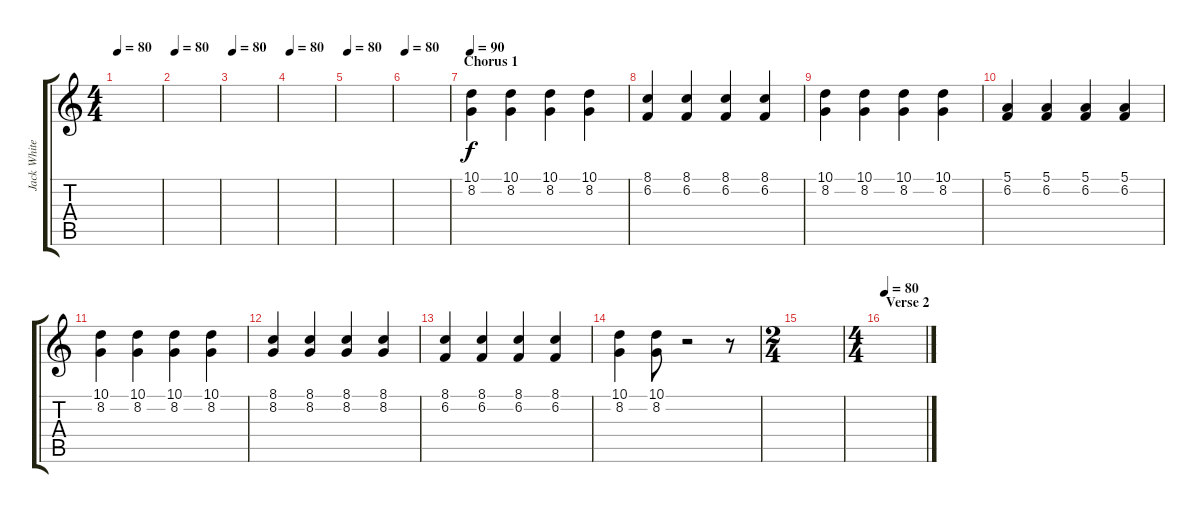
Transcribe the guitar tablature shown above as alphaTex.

\track ("Jack White - Piano" "Jack White") {instrument acousticgrandpiano}
\staff {score tabs}
\tuning (E4 B3 G3 D3 A2 E2) {hide}
\ts (4 4)
\tempo 80
\clef g2
\ks c
|
\tempo 80
|
\tempo 80
|
\tempo 80
|
\tempo 80
|
\tempo 80
|
\section ("" "Chorus 1")
\tempo 90
(10.1 8.2).4 (10.1 8.2).4 (10.1 8.2).4 (10.1 8.2).4 |
(8.1 6.2).4 (8.1 6.2).4 (8.1 6.2).4 (8.1 6.2).4 |
(10.1 8.2).4 (10.1 8.2).4 (10.1 8.2).4 (10.1 8.2).4 |
(5.1 6.2).4 (5.1 6.2).4 (5.1 6.2).4 (5.1 6.2).4 |
(10.1 8.2).4 (10.1 8.2).4 (10.1 8.2).4 (10.1 8.2).4 |
(8.1 8.2).4 (8.1 8.2).4 (8.1 8.2).4 (8.1 8.2).4 |
(8.1 6.2).4 (8.1 6.2).4 (8.1 6.2).4 (8.1 6.2).4 |
(10.1 8.2).4 (10.1 8.2).8 r.2 r.8 |
\ts (2 4)
|
\ts (4 4)
\section ("" "Verse 2")
\tempo 80
